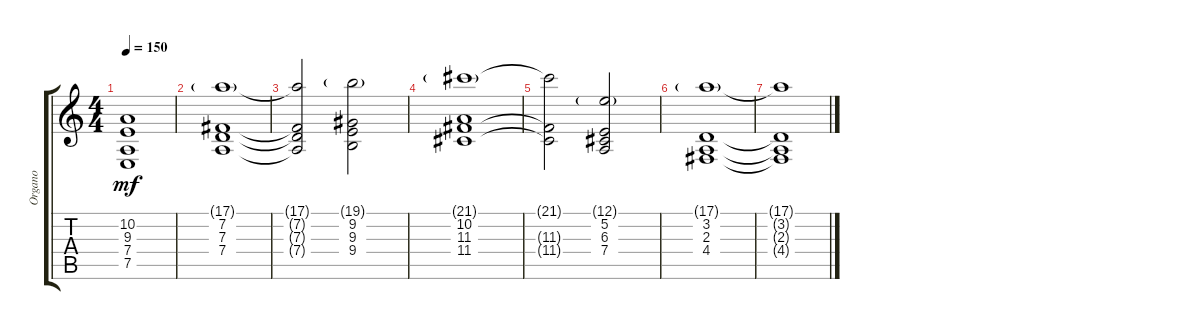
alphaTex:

\track ("Organo" "Organo") {instrument pad3polysynth}
\staff {score tabs}
\tuning (E4 B3 G3 D3 A2 E2) {hide}
\ts (4 4)
\tempo 150
\clef g2
\ks c
(10.2{t} 9.3{t} 7.4{t} 7.5{t}).1{dy mf} |
(17.1{g} 7.2 7.3 7.4).1 |
(17.1{t} 7.2{t} 7.3{t} 7.4{t}).2 (19.1{g} 9.2 9.3 9.4).2 |
(21.1{g} 10.2 11.3 11.4).1 |
(21.1{t} 11.3{t} 11.4{t}).2 (12.1{g} 5.2 6.3 7.4).2 |
(17.1{g} 3.2 2.3 4.4).1 |
(17.1{t} 3.2{t} 2.3{t} 4.4{t}).1
